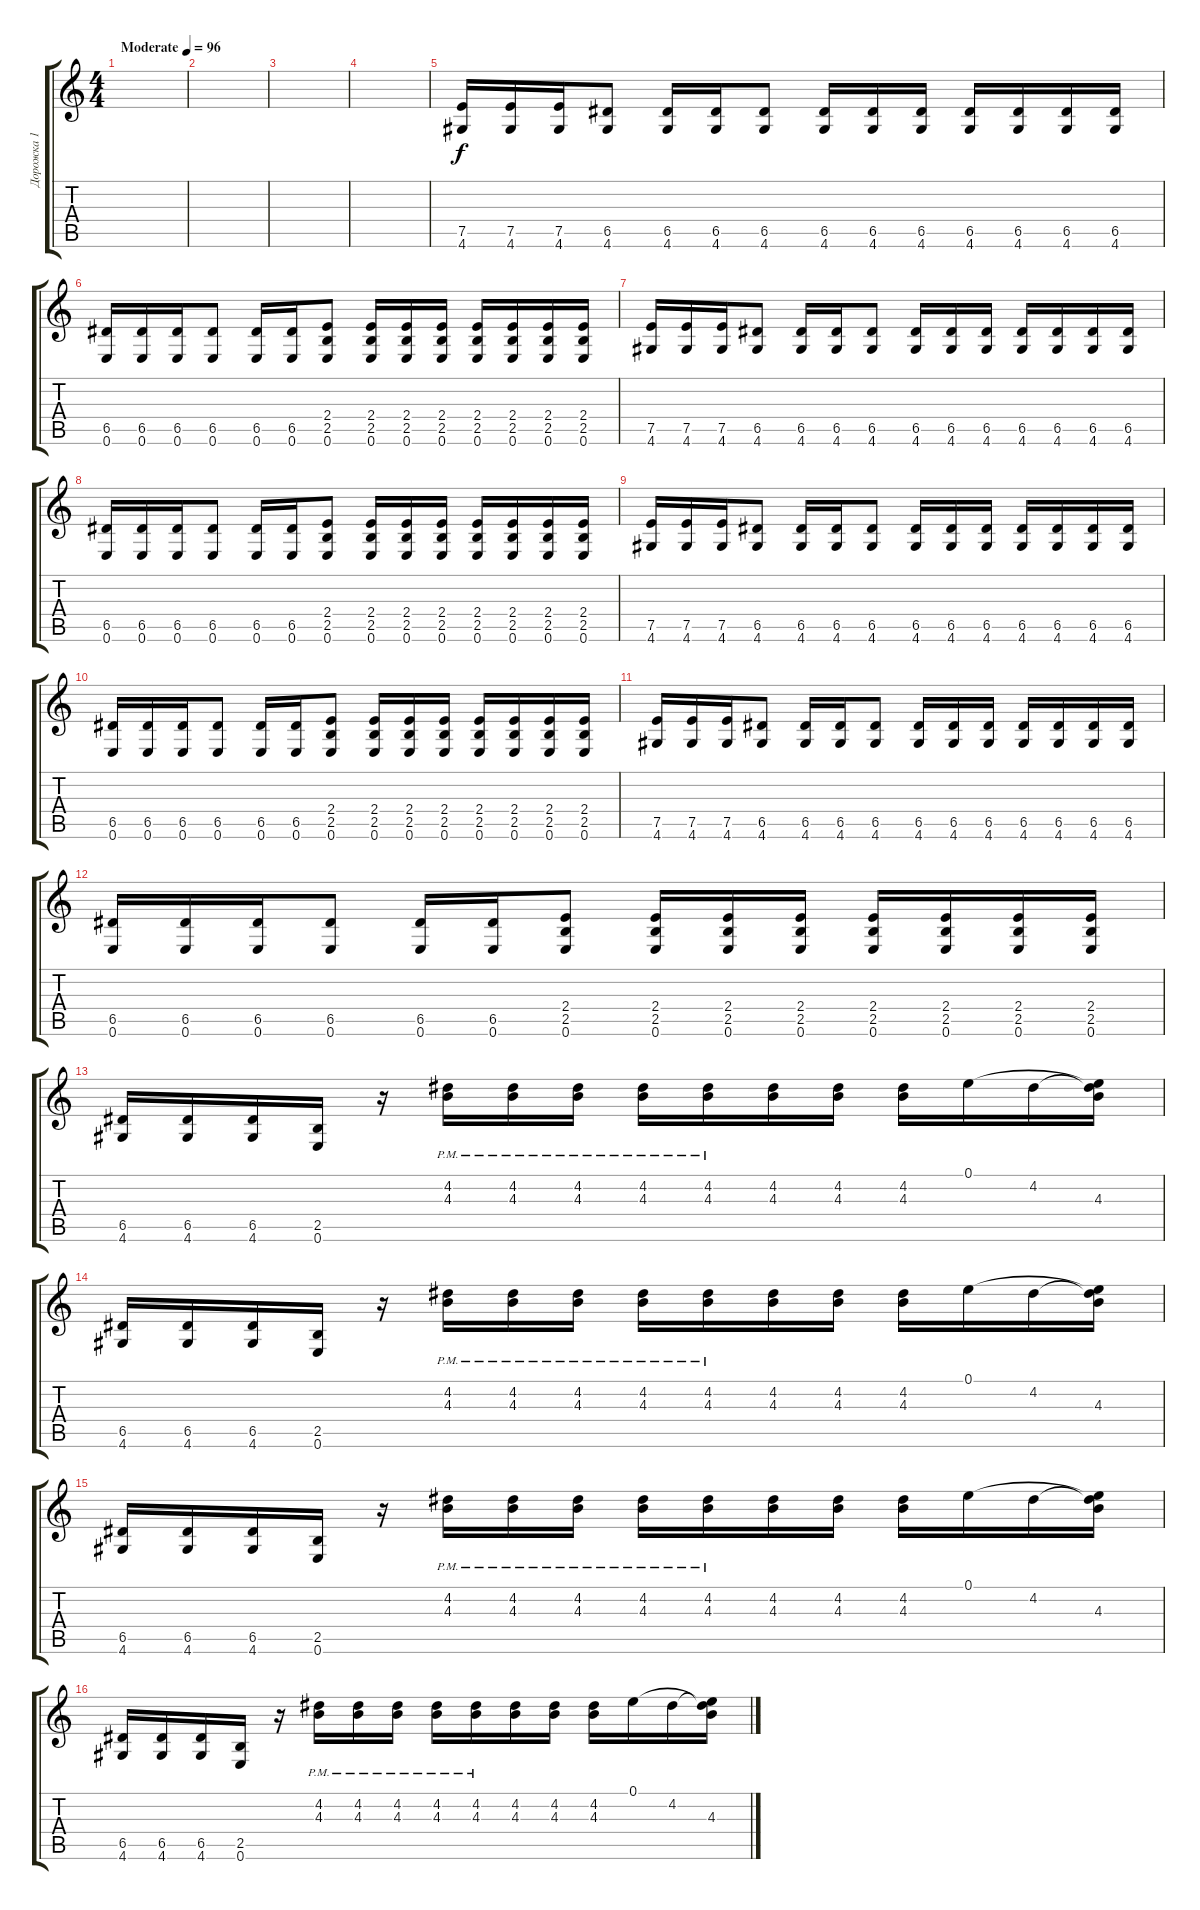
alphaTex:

\track ("Дорожка 1" "Дорожка 1") {instrument distortionguitar}
\staff {score tabs}
\tuning (E4 B3 G3 D3 A2 E2) {hide}
\ts (4 4)
\tempo (96 "Moderate")
\clef g2
\ks c
|
|
|
|
(7.5 4.6).16 (7.5 4.6).16 (7.5 4.6).16 (6.5 4.6).8 (6.5 4.6).16 (6.5 4.6).16 (6.5 4.6).8 (6.5 4.6).16 (6.5 4.6).16 (6.5 4.6).16 (6.5 4.6).16 (6.5 4.6).16 (6.5 4.6).16 (6.5 4.6).16 |
(6.5 0.6).16 (6.5 0.6).16 (6.5 0.6).16 (6.5 0.6).8 (6.5 0.6).16 (6.5 0.6).16 (2.4 2.5 0.6).8 (2.4 2.5 0.6).16 (2.4 2.5 0.6).16 (2.4 2.5 0.6).16 (2.4 2.5 0.6).16 (2.4 2.5 0.6).16 (2.4 2.5 0.6).16 (2.4 2.5 0.6).16 |
(7.5 4.6).16 (7.5 4.6).16 (7.5 4.6).16 (6.5 4.6).8 (6.5 4.6).16 (6.5 4.6).16 (6.5 4.6).8 (6.5 4.6).16 (6.5 4.6).16 (6.5 4.6).16 (6.5 4.6).16 (6.5 4.6).16 (6.5 4.6).16 (6.5 4.6).16 |
(6.5 0.6).16 (6.5 0.6).16 (6.5 0.6).16 (6.5 0.6).8 (6.5 0.6).16 (6.5 0.6).16 (2.4 2.5 0.6).8 (2.4 2.5 0.6).16 (2.4 2.5 0.6).16 (2.4 2.5 0.6).16 (2.4 2.5 0.6).16 (2.4 2.5 0.6).16 (2.4 2.5 0.6).16 (2.4 2.5 0.6).16 |
(7.5 4.6).16 (7.5 4.6).16 (7.5 4.6).16 (6.5 4.6).8 (6.5 4.6).16 (6.5 4.6).16 (6.5 4.6).8 (6.5 4.6).16 (6.5 4.6).16 (6.5 4.6).16 (6.5 4.6).16 (6.5 4.6).16 (6.5 4.6).16 (6.5 4.6).16 |
(6.5 0.6).16 (6.5 0.6).16 (6.5 0.6).16 (6.5 0.6).8 (6.5 0.6).16 (6.5 0.6).16 (2.4 2.5 0.6).8 (2.4 2.5 0.6).16 (2.4 2.5 0.6).16 (2.4 2.5 0.6).16 (2.4 2.5 0.6).16 (2.4 2.5 0.6).16 (2.4 2.5 0.6).16 (2.4 2.5 0.6).16 |
(7.5 4.6).16 (7.5 4.6).16 (7.5 4.6).16 (6.5 4.6).8 (6.5 4.6).16 (6.5 4.6).16 (6.5 4.6).8 (6.5 4.6).16 (6.5 4.6).16 (6.5 4.6).16 (6.5 4.6).16 (6.5 4.6).16 (6.5 4.6).16 (6.5 4.6).16 |
(6.5 0.6).16 (6.5 0.6).16 (6.5 0.6).16 (6.5 0.6).8 (6.5 0.6).16 (6.5 0.6).16 (2.4 2.5 0.6).8 (2.4 2.5 0.6).16 (2.4 2.5 0.6).16 (2.4 2.5 0.6).16 (2.4 2.5 0.6).16 (2.4 2.5 0.6).16 (2.4 2.5 0.6).16 (2.4 2.5 0.6).16 |
(6.5 4.6).16 (6.5 4.6).16 (6.5 4.6).16 (2.5 0.6).16 r.16 (4.2{pm} 4.3{pm}).16 (4.2{pm} 4.3{pm}).16 (4.2{pm} 4.3{pm}).16 (4.2{pm} 4.3{pm}).16 (4.2{pm} 4.3{pm}).16 (4.2 4.3).16 (4.2 4.3).16 (4.2 4.3).16 0.1.16 4.2.16 (0.1{t} 4.2{t} 4.3).16 |
(6.5 4.6).16 (6.5 4.6).16 (6.5 4.6).16 (2.5 0.6).16 r.16 (4.2{pm} 4.3{pm}).16 (4.2{pm} 4.3{pm}).16 (4.2{pm} 4.3{pm}).16 (4.2{pm} 4.3{pm}).16 (4.2{pm} 4.3{pm}).16 (4.2 4.3).16 (4.2 4.3).16 (4.2 4.3).16 0.1.16 4.2.16 (0.1{t} 4.2{t} 4.3).16 |
(6.5 4.6).16 (6.5 4.6).16 (6.5 4.6).16 (2.5 0.6).16 r.16 (4.2{pm} 4.3{pm}).16 (4.2{pm} 4.3{pm}).16 (4.2{pm} 4.3{pm}).16 (4.2{pm} 4.3{pm}).16 (4.2{pm} 4.3{pm}).16 (4.2 4.3).16 (4.2 4.3).16 (4.2 4.3).16 0.1.16 4.2.16 (0.1{t} 4.2{t} 4.3).16 |
(6.5 4.6).16 (6.5 4.6).16 (6.5 4.6).16 (2.5 0.6).16 r.16 (4.2{pm} 4.3{pm}).16 (4.2{pm} 4.3{pm}).16 (4.2{pm} 4.3{pm}).16 (4.2{pm} 4.3{pm}).16 (4.2{pm} 4.3{pm}).16 (4.2 4.3).16 (4.2 4.3).16 (4.2 4.3).16 0.1.16 4.2.16 (0.1{t} 4.2{t} 4.3).16
